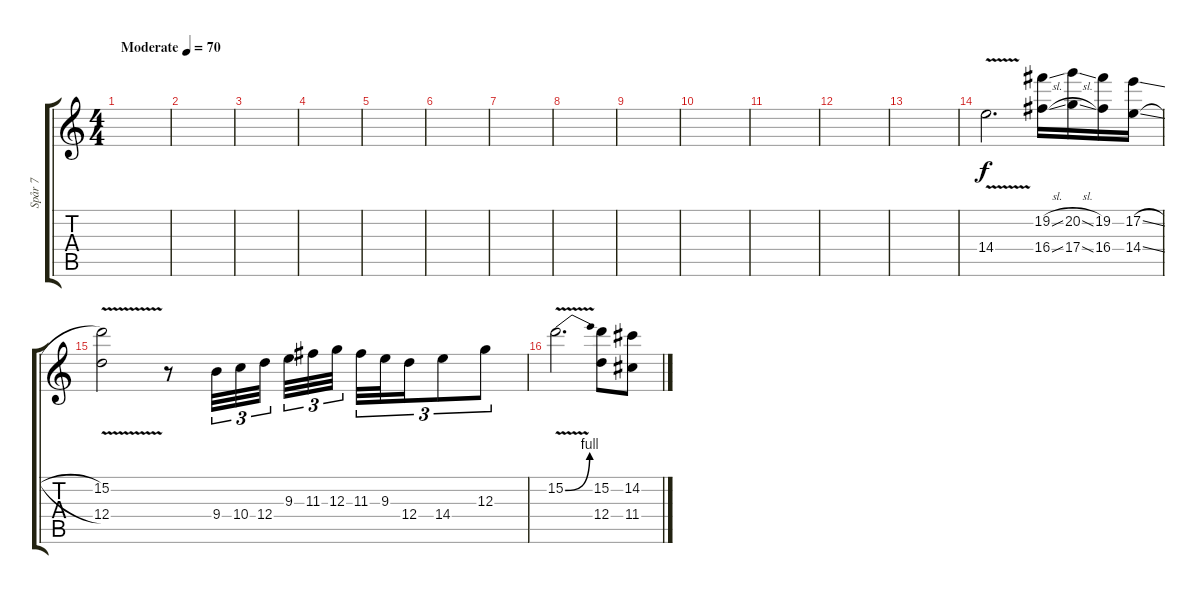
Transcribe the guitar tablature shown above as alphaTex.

\track ("Spår 7" "Spår 7") {instrument electricguitarclean}
\staff {score tabs}
\tuning (E4 B3 G3 D3 A2 E2) {hide}
\ts (4 4)
\tempo (70 "Moderate")
\clef g2
\ks c
|
|
|
|
|
|
|
|
|
|
|
|
|
14.4{v}.2{d} (19.2{sl} 16.4{sl}).16 (20.2{sl} 17.4{sl}).16 (19.2 16.4).16 (17.2{sl} 14.4{sl}).16 |
(15.2{v} 12.4{v}).2 r.8 9.4.32{tu (3 2)} 10.4.32{tu (3 2)} 12.4.32{tu (3 2) beam splitsecondary} 9.3.32{tu (3 2)} 11.3.32{tu (3 2)} 12.3.32{tu (3 2)} 11.3.32{tu (3 2)} 9.3.32{tu (3 2)} 12.4.16{tu (3 2)} 14.4.8{tu (3 2)} 12.3.8{tu (3 2)} |
15.2{be (bend 0 0 60 4) v}.2{d} (15.2 12.4).8 (14.2{sl} 11.4{sl}).8
